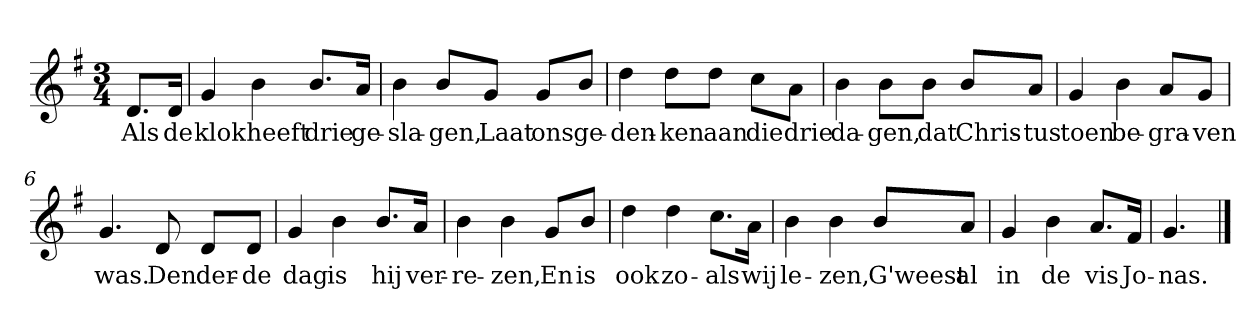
**kern	**text
*part1	*part1
*staff1	*staff1
*clefG2	*
*k[f#]	*
*G:	*
*M3/4	*
*MM120	*
=	=
8.d/L	Als
16d/Jk	de
=1	=1
4g	klok
4b	heeft
8.b/L	drie
16a/Jk	ge-
=2	=2
4b	-sla-
8b/L	-gen,
8g/J	Laat
8g/L	ons
8b/J	ge-
=3	=3
4dd	-den-
8dd\L	-ken
8dd\J	aan
8cc\L	die
8a\J	drie
=4	=4
4b	da-
8b\L	-gen,
8b\J	dat
8b/L	Chris-
8a/J	-tus
=5	=5
4g	toen
4b	be-
8a/L	-gra-
8g/J	-ven
=6	=6
4.g	was.
8d	Den
8d/L	der-
8d/J	-de
=7	=7
4g	dag
4b	is
8.b/L	hij
16a/Jk	ver-
=8	=8
4b	-re-
4b	-zen,
8g/L	En
8b/J	is
=9	=9
4dd	ook
4dd	zo-
8.cc\L	-als
16a\Jk	wij
=10	=10
4b	le-
4b	-zen,
8b/L	G'weest
8a/J	al
=11	=11
4g	in
4b	de
8.a/L	vis
16f#/Jk	Jo-
=12	=12
4.g	-nas.
==	==
*-	*-
